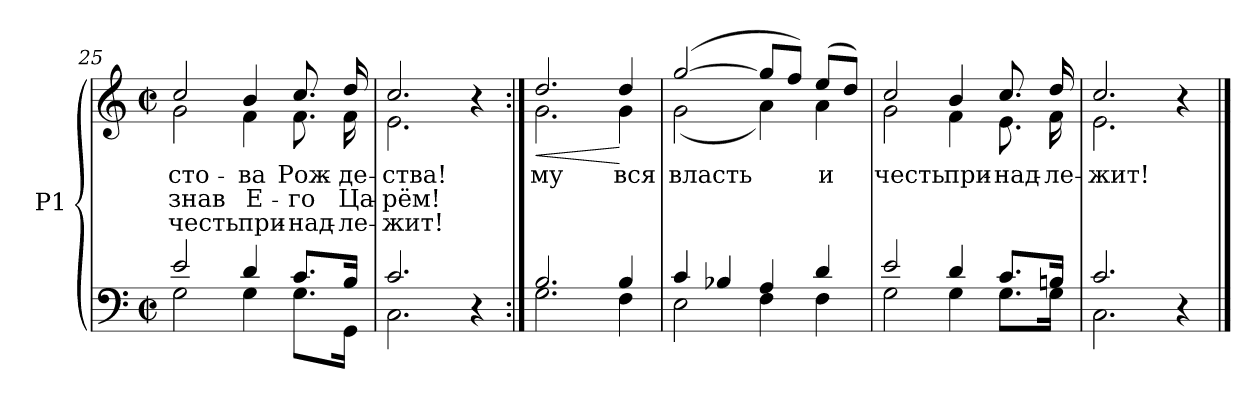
**kern	**kern	**text	**text	**text	**dynam
*part1	*part1	*part1	*part1	*part1	*part1
*staff2	*staff1	*staff1	*staff1	*staff1	*staff1/2
*I"P1	*	*	*	*	*
!!LO:LB:g=z
*clefF4	*clefG2	*	*	*	*
*k[]	*k[]	*	*	*	*
*C:	*C:	*	*	*	*
*M2/2	*M2/2	*	*	*	*
*met(c|)	*met(c|)	*	*	*	*
=25	=25	=25	=25	=25	=25
*^	*	*	*	*	*
!	!	!	!LO:LY:b:color=#000000	!LO:LY:b:color=#000000	!LO:LY:b:color=#000000	!
*	*	*^	*	*	*	*
2ei/	2Gi\	2cci/	2gi\	-сто-	-знав	честь	.
!	!	!	!	!LO:LY:b:color=#000000	!LO:LY:b:color=#000000	!LO:LY:b:color=#000000	!
4di/	4Gi\	4bi/	4fi\	-ва	Е-	при-	.
!	!	!	!	!LO:LY:b:color=#000000	!LO:LY:b:color=#000000	!LO:LY:b:color=#000000	!
8.ci/L	8.Gi\L	8.cci/	8.fi\	Рож-	-го	-над-	.
!	!	!	!	!LO:LY:b:color=#000000	!LO:LY:b:color=#000000	!LO:LY:b:color=#000000	!
16Bi/Jk	16GGi\Jk	16ddi/	16fi\	-де-	Ца-	-ле-	.
=26	=26	=26	=26	=26	=26	=26	=26
!	!	!	!	!LO:LY:b:color=#000000	!LO:LY:b:color=#000000	!LO:LY:b:color=#000000	!
2.ci/	2.Ci\	2.cci/	2.ei\	-ства!	рём!	жит!	.
4r	4ryy	4r	4ryy	.	.	.	.
=27:|!	=27:|!	=27:|!	=27:|!	=27:|!	=27:|!	=27:|!	=27:|!
!	!	!	!	!LO:LY:b:color=#000000	!	!	!LO:HP:b
2.Bi/	2.Gi\	2.ddi/	2.gi\	му	.	.	<
!	!	!	!	!LO:LY:b:color=#000000	!	!	!
4Bi/	4Fi\	4ddi/	4gi\	вся	.	.	[
=28	=28	=28	=28	=28	=28	=28	=28
!	!	!	!	!LO:LY:b:color=#000000	!	!	!
4ci/	2Ei\	([>2ggi/	(2gi\	власть	.	.	.
4B-Xi/	.	.	.	.	.	.	.
4Ai/	4Fi\	8ggi/L]	4ai\)	.	.	.	.
.	.	8ffi/J)	.	.	.	.	.
!	!	!	!	!LO:LY:b:color=#000000	!	!	!
4di/	4Fi\	(8eei/L	4ai\	и	.	.	.
.	.	8ddi/J)	.	.	.	.	.
=29	=29	=29	=29	=29	=29	=29	=29
!	!	!	!	!LO:LY:b:color=#000000	!	!	!
2ei/	2Gi\	2cci/	2gi\	честь	.	.	.
!	!	!	!	!LO:LY:b:color=#000000	!	!	!
4di/	4Gi\	4bi/	4fi\	при-	.	.	.
!	!	!	!	!LO:LY:b:color=#000000	!	!	!
8.ci/L	8.Gi\L	8.cci/	8.ei\	-над-	.	.	.
!	!	!	!	!LO:LY:b:color=#000000	!	!	!
16Bni/Jk	16Gi\Jk	16ddi/	16fi\	-ле-	.	.	.
=30	=30	=30	=30	=30	=30	=30	=30
!	!	!	!	!LO:LY:b:color=#000000	!	!	!
2.ci/	2.Ci\	2.cci/	2.ei\	-жит!	.	.	.
4r	4ryy	4r	4ryy	.	.	.	.
*v	*v	*	*	*	*	*	*
*	*v	*v	*	*	*	*
==	==	==	==	==	==
*-	*-	*-	*-	*-	*-
